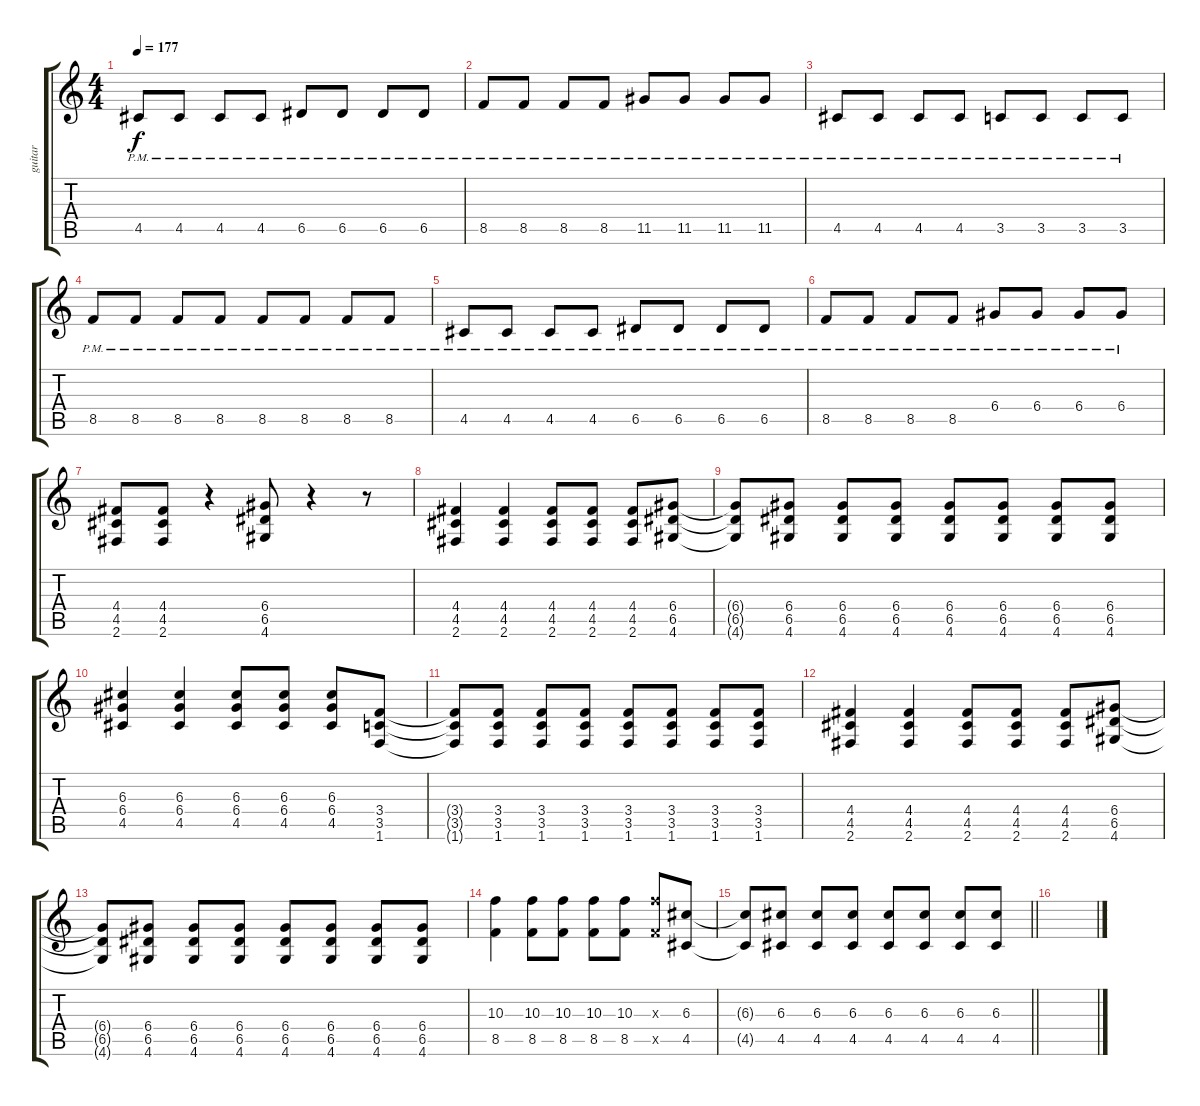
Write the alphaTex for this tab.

\track ("guitar" "guitar") {instrument distortionguitar}
\staff {score tabs}
\tuning (E4 B3 G3 D3 A2 E2) {hide}
\ts (4 4)
\section ("" "")
\tempo 177
\clef g2
\ks c
4.5{pm}.8{dy f instrument distortionguitar} 4.5{pm}.8 4.5{pm}.8 4.5{pm}.8 6.5{pm}.8 6.5{pm}.8 6.5{pm}.8 6.5{pm}.8 |
8.5{pm}.8 8.5{pm}.8 8.5{pm}.8 8.5{pm}.8 11.5{pm}.8 11.5{pm}.8 11.5{pm}.8 11.5{pm}.8 |
4.5{pm}.8 4.5{pm}.8 4.5{pm}.8 4.5{pm}.8 3.5{pm}.8 3.5{pm}.8 3.5{pm}.8 3.5{pm}.8 |
8.5{pm}.8 8.5{pm}.8 8.5{pm}.8 8.5{pm}.8 8.5{pm}.8 8.5{pm}.8 8.5{pm}.8 8.5{pm}.8 |
4.5{pm}.8 4.5{pm}.8 4.5{pm}.8 4.5{pm}.8 6.5{pm}.8 6.5{pm}.8 6.5{pm}.8 6.5{pm}.8 |
8.5{pm}.8 8.5{pm}.8 8.5{pm}.8 8.5{pm}.8 6.4{pm}.8 6.4{pm}.8 6.4{pm}.8 6.4{pm}.8 |
(4.4 4.5 2.6).8 (4.4 4.5 2.6).8 r.4 (6.4 6.5 4.6).8 r.4 r.8 |
(4.4 4.5 2.6).4 (4.4 4.5 2.6).4 (4.4 4.5 2.6).8 (4.4 4.5 2.6).8 (4.4 4.5 2.6).8 (6.4 6.5 4.6).8 |
(6.4{t} 6.5{t} 4.6{t}).8 (6.4 6.5 4.6).8 (6.4 6.5 4.6).8 (6.4 6.5 4.6).8 (6.4 6.5 4.6).8 (6.4 6.5 4.6).8 (6.4 6.5 4.6).8 (6.4 6.5 4.6).8 |
(6.3 6.4 4.5).4 (6.3 6.4 4.5).4 (6.3 6.4 4.5).8 (6.3 6.4 4.5).8 (6.3 6.4 4.5).8 (3.4 3.5 1.6).8 |
(3.4{t} 3.5{t} 1.6{t}).8 (3.4 3.5 1.6).8 (3.4 3.5 1.6).8 (3.4 3.5 1.6).8 (3.4 3.5 1.6).8 (3.4 3.5 1.6).8 (3.4 3.5 1.6).8 (3.4 3.5 1.6).8 |
(4.4 4.5 2.6).4 (4.4 4.5 2.6).4 (4.4 4.5 2.6).8 (4.4 4.5 2.6).8 (4.4 4.5 2.6).8 (6.4 6.5 4.6).8 |
(6.4{t} 6.5{t} 4.6{t}).8 (6.4 6.5 4.6).8 (6.4 6.5 4.6).8 (6.4 6.5 4.6).8 (6.4 6.5 4.6).8 (6.4 6.5 4.6).8 (6.4 6.5 4.6).8 (6.4 6.5 4.6).8 |
(10.3 8.5).4 (10.3 8.5).8 (10.3 8.5).8 (10.3 8.5).8 (10.3 8.5).8 (10.3{x} 8.5{x}).8 (6.3 4.5).8 |
\barLineRight lightlight
(6.3{t} 4.5{t}).8 (6.3 4.5).8 (6.3 4.5).8 (6.3 4.5).8 (6.3 4.5).8 (6.3 4.5).8 (6.3 4.5).8 (6.3 4.5).8 |
\section ("" "")
